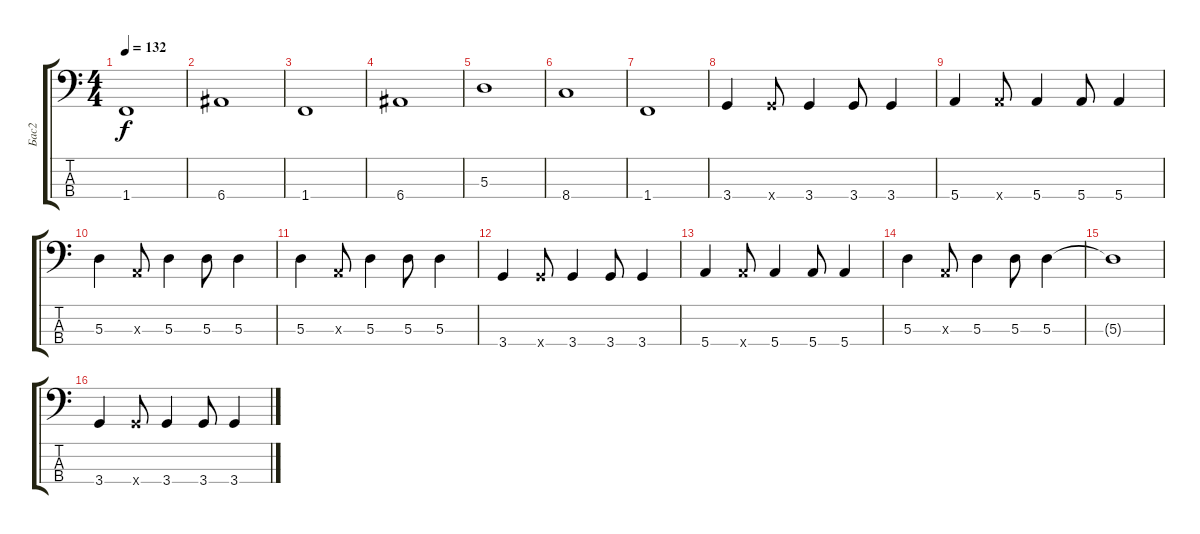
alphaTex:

\track ("Бас2" "Бас2") {instrument electricbassfinger}
\staff {score tabs}
\tuning (G2 D2 A1 E1) {hide}
\ts (4 4)
\tempo 132
\clef f4
\ks c
1.4.1{dy f} |
6.4.1 |
1.4.1 |
6.4.1 |
5.3.1 |
8.4.1 |
1.4.1 |
3.4.4 3.4{x}.8 3.4.4 3.4.8 3.4.4 |
5.4.4 5.4{x}.8 5.4.4 5.4.8 5.4.4 |
5.3.4 0.3{x}.8 5.3.4 5.3.8 5.3.4 |
5.3.4 0.3{x}.8 5.3.4 5.3.8 5.3.4 |
3.4.4 3.4{x}.8 3.4.4 3.4.8 3.4.4 |
5.4.4 5.4{x}.8 5.4.4 5.4.8 5.4.4 |
5.3.4 0.3{x}.8 5.3.4 5.3.8 5.3.4 |
5.3{t}.1 |
3.4.4 3.4{x}.8 3.4.4 3.4.8 3.4.4
